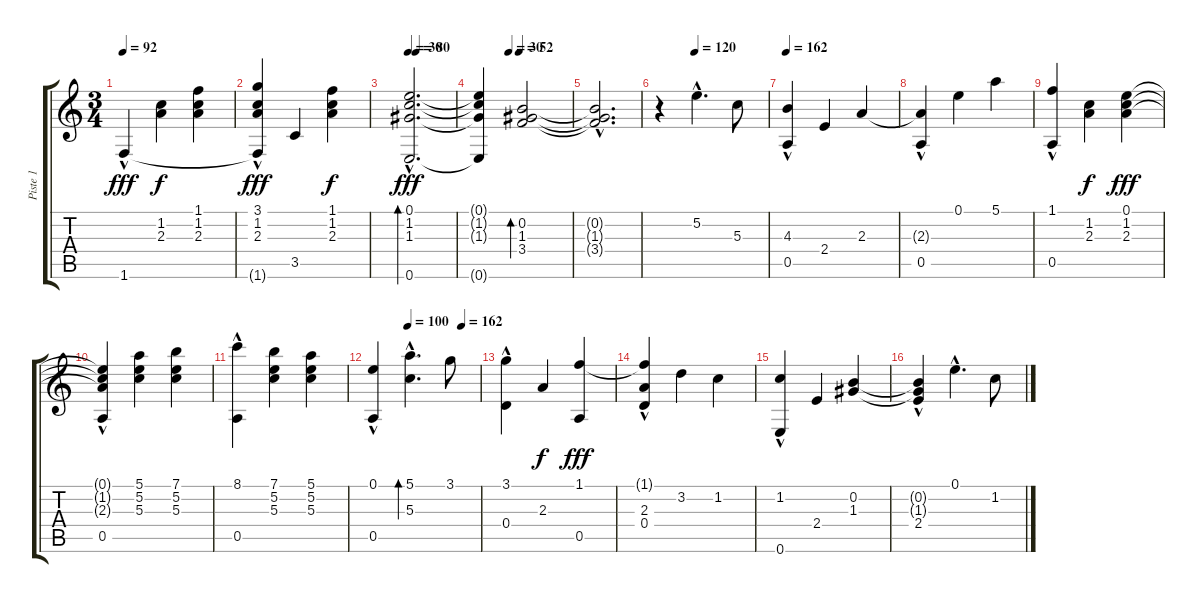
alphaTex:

\track ("Piste 1" "Piste 1") {instrument acousticguitarnylon}
\staff {score tabs}
\tuning (E4 B3 G3 D3 A2 E2) {hide}
\ts (3 4)
\tempo 92
\clef g2
\ks c
1.6{hac}.4{dy fff} (1.2 2.3).4{dy f} (1.1 1.2 2.3).4 |
(3.1 1.2 2.3 1.6{hac t}).4{dy fff} 3.5.4 (1.1 1.2 2.3).4{dy f} |
\tempo 30
\tempo (80 0.16666666666666666)
(0.1{hac} 1.2{hac} 1.3{hac} 0.6{hac}).2{d bd 240 dy fff} |
\tempo (30 0.3333333333333333)
\tempo (52 0.4444444444444444)
(0.1{t} 1.2{t} 1.3{t} 0.6{t}).4 (0.2 1.3 3.4).2{bd 240} |
(0.2{hac t} 1.3{hac t} 3.4{hac t}).2{d} |
\tempo (120 0.3333333333333333)
r.4 5.2{hac}.4{d} 5.3.8 |
\tempo 162
(4.3 0.5{hac}).4 2.4.4 2.3.4 |
(2.3{t} 0.5{hac}).4 0.1.4 5.1.4 |
(1.1 0.5{hac}).4 (1.2 2.3).4{dy f} (0.1 1.2 2.3).4{dy fff} |
(0.1{t} 1.2{t} 2.3{t} 0.5{hac}).4 (5.1 5.2 5.3).4 (7.1 5.2 5.3).4 |
(8.1 0.5{hac}).4 (7.1 5.2 5.3).4 (5.1 5.2 5.3).4 |
\tempo (100 0.3333333333333333)
\tempo (162 0.8333333333333334)
(0.1 0.5{hac}).4 (5.1{hac} 5.3{hac}).4{d bd 480} 3.1.8 |
(3.1 0.4{hac}).4 2.3.4{dy f} (1.1 0.5).4{dy fff} |
(1.1{t} 2.3 0.4{hac}).4 3.2.4 1.2.4 |
(1.2 0.6{hac}).4 2.4.4 (0.2 1.3).4 |
(0.2{t} 1.3{t} 2.4{hac}).4 0.1{hac}.4{d} 1.2.8
